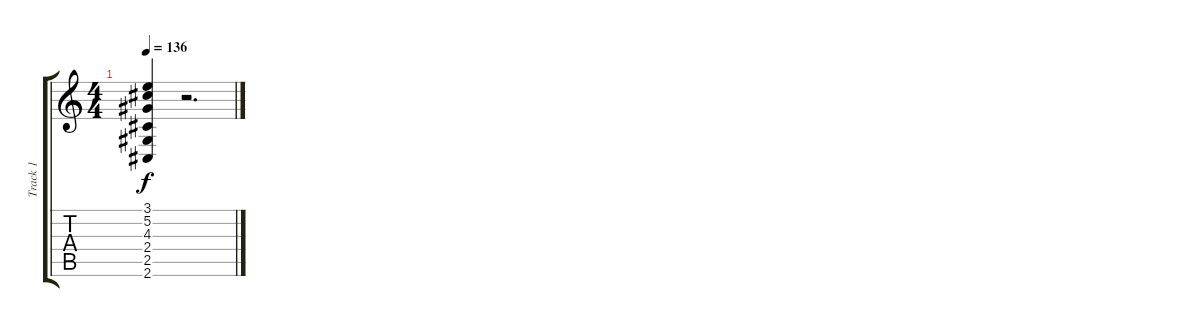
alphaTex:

\track ("Track 1" "Track 1") {instrument distortionguitar}
\staff {score tabs}
\tuning (Db4 Ab3 E3 B2 Gb2 B1) {hide}
\ts (4 4)
\tempo 136
\clef g2
\ks c
(3.1 5.2 4.3 2.4 2.5 2.6).4{dy f} r.2{d}
